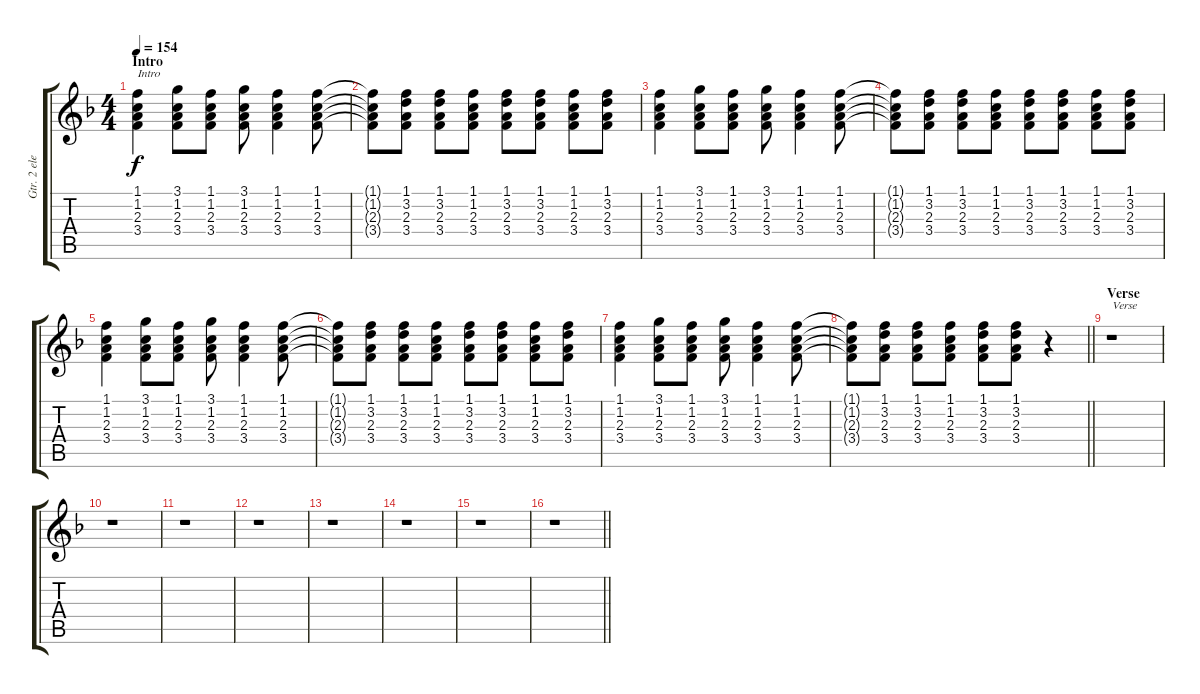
\track ("Gtr. 2 elec. w/distortion" "Gtr. 2 ele") {instrument distortionguitar}
\staff {score tabs}
\tuning (E4 B3 G3 D3 A2 E2) {hide}
\ts (4 4)
\section ("" "Intro")
\tempo 154
\clef g2
\ks f
(1.1 1.2 2.3 3.4).4{txt "Intro" dy f instrument distortionguitar} (3.1 1.2 2.3 3.4).8 (1.1 1.2 2.3 3.4).8 (3.1 1.2 2.3 3.4).8 (1.1 1.2 2.3 3.4).4 (1.1 1.2 2.3 3.4).8 |
(1.1{t} 1.2{t} 2.3{t} 3.4{t}).8 (1.1 3.2 2.3 3.4).8 (1.1 3.2 2.3 3.4).8 (1.1 1.2 2.3 3.4).8 (1.1 3.2 2.3 3.4).8 (1.1 3.2 2.3 3.4).8 (1.1 1.2 2.3 3.4).8 (1.1 3.2 2.3 3.4).8 |
(1.1 1.2 2.3 3.4).4 (3.1 1.2 2.3 3.4).8 (1.1 1.2 2.3 3.4).8 (3.1 1.2 2.3 3.4).8 (1.1 1.2 2.3 3.4).4 (1.1 1.2 2.3 3.4).8 |
(1.1{t} 1.2{t} 2.3{t} 3.4{t}).8 (1.1 3.2 2.3 3.4).8 (1.1 3.2 2.3 3.4).8 (1.1 1.2 2.3 3.4).8 (1.1 3.2 2.3 3.4).8 (1.1 3.2 2.3 3.4).8 (1.1 1.2 2.3 3.4).8 (1.1 3.2 2.3 3.4).8 |
(1.1 1.2 2.3 3.4).4 (3.1 1.2 2.3 3.4).8 (1.1 1.2 2.3 3.4).8 (3.1 1.2 2.3 3.4).8 (1.1 1.2 2.3 3.4).4 (1.1 1.2 2.3 3.4).8 |
(1.1{t} 1.2{t} 2.3{t} 3.4{t}).8 (1.1 3.2 2.3 3.4).8 (1.1 3.2 2.3 3.4).8 (1.1 1.2 2.3 3.4).8 (1.1 3.2 2.3 3.4).8 (1.1 3.2 2.3 3.4).8 (1.1 1.2 2.3 3.4).8 (1.1 3.2 2.3 3.4).8 |
(1.1 1.2 2.3 3.4).4 (3.1 1.2 2.3 3.4).8 (1.1 1.2 2.3 3.4).8 (3.1 1.2 2.3 3.4).8 (1.1 1.2 2.3 3.4).4 (1.1 1.2 2.3 3.4).8 |
\barLineRight lightlight
(1.1{t} 1.2{t} 2.3{t} 3.4{t}).8 (1.1 3.2 2.3 3.4).8 (1.1 3.2 2.3 3.4).8 (1.1 1.2 2.3 3.4).8 (1.1 3.2 2.3 3.4).8 (1.1 3.2 2.3 3.4).8 r.4 |
\section ("" "Verse")
r.1{txt "Verse"} |
r.1 |
r.1 |
r.1 |
r.1 |
r.1 |
r.1 |
\barLineRight lightlight
r.1
